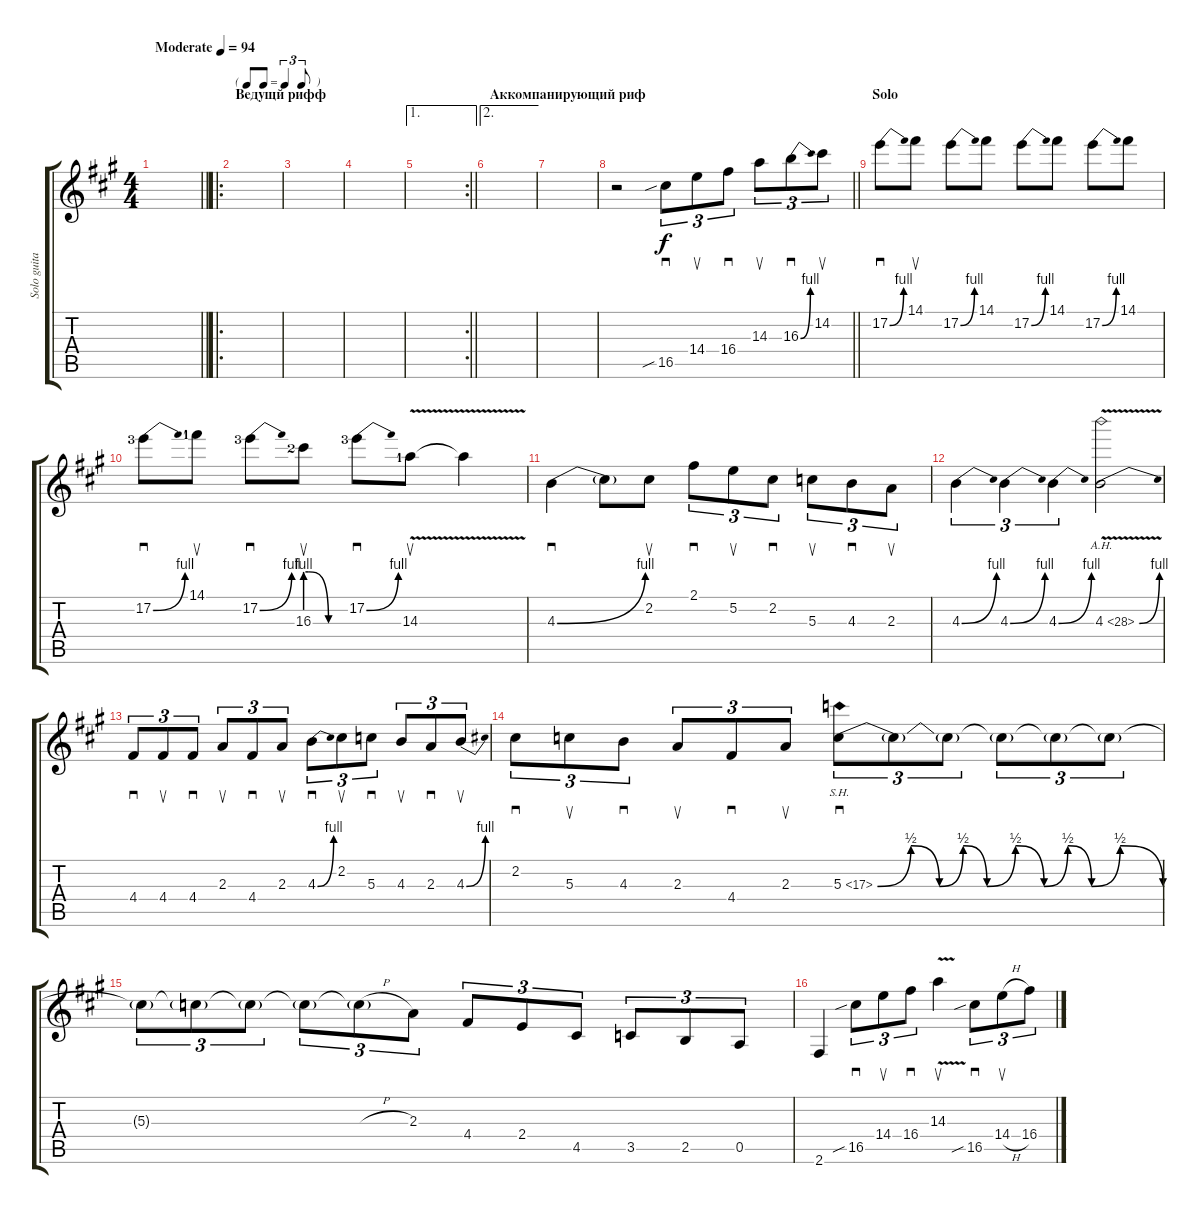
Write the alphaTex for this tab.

\track ("Solo guitar" "Solo guita") {instrument distortionguitar}
\staff {score tabs}
\tuning (E4 B3 G3 D3 A2 E2) {hide}
\ts (4 4)
\tempo (94 "Moderate")
\clef g2
\barLineRight lightlight
\ks f#minor
|
\ro
\tf triplet8th
\section ("" "Ведущй рифф")
|
|
|
\ae 1
\rc 2
\barLineRight lightlight
|
\ae 2
\section ("" "Аккомпанирующий риф")
|
|
\barLineRight lightlight
r.2 16.5{sib}.8{sd tu (3 2)} 14.4.8{su tu (3 2)} 16.4.8{sd tu (3 2)} 14.3.8{su tu (3 2)} 16.3{be (bend 0 0 60 4)}.8{sd tu (3 2)} 14.2.8{su tu (3 2)} |
\section ("" "Solo")
17.2{be (bend 0 0 60 4)}.8{sd} 14.1.8{su} 17.2{be (bend 0 0 60 4)}.8 14.1.8 17.2{be (bend 0 0 60 4)}.8 14.1.8 17.2{be (bend 0 0 60 4)}.8 14.1.8 |
17.2{be (bend 0 0 60 4) lf 4}.8{sd} 14.1{lf 2}.8{su} 17.2{be (bend 0 0 60 4) lf 4}.8{sd} 16.3{be (custom 0 4 5 4 35 0 60 0) lf 3}.8{su} 17.2{be (bend 0 0 60 4) lf 4}.8{sd} 14.3{v lf 2}.8{su} 14.3{t}.4 |
4.3{be (bend 0 0 60 4)}.4{sd} 4.3{t}.8 2.2.8{su} 2.1.8{sd tu (3 2)} 5.2.8{su tu (3 2)} 2.2.8{sd tu (3 2)} 5.3.8{su tu (3 2)} 4.3.8{sd tu (3 2)} 2.3.8{su tu (3 2)} |
4.3{be (bend 0 0 60 4)}.4{tu (3 2)} 4.3{be (bend 0 0 60 4)}.4{tu (3 2)} 4.3{be (bend 0 0 60 4)}.4{tu (3 2)} 4.3{be (bend 0 0 60 4) ah 24 v}.2 |
4.4.8{sd tu (3 2)} 4.4.8{su tu (3 2)} 4.4.8{sd tu (3 2)} 2.3.8{su tu (3 2)} 4.4.8{sd tu (3 2)} 2.3.8{su tu (3 2)} 4.3{be (bend 0 0 60 4)}.8{sd tu (3 2)} 2.2.8{su tu (3 2)} 5.3.8{sd tu (3 2)} 4.3.8{su tu (3 2)} 2.3.8{sd tu (3 2)} 4.3{be (bend 0 0 60 4)}.8{su tu (3 2)} |
2.2.8{sd tu (3 2)} 5.3.8{su tu (3 2)} 4.3.8{sd tu (3 2)} 2.3.8{su tu (3 2)} 4.4.8{sd tu (3 2)} 2.3.8{su tu (3 2)} 5.3{be (custom 0 0 7 2 13 0 18 2 23 0 29 2 35 0 40 2 45 0 51 2 60 0) sh 12}.8{sd tu (3 2)} 5.3{t}.8{tu (3 2)} 5.3{t}.8{tu (3 2)} 5.3{t}.8{tu (3 2)} 5.3{t}.8{tu (3 2)} 5.3{t}.8{tu (3 2)} |
5.3{t}.8{tu (3 2)} 5.3{t}.8{tu (3 2)} 5.3{t}.8{tu (3 2)} 5.3{t}.8{tu (3 2)} 5.3{h t}.8{tu (3 2)} 2.3.8{tu (3 2)} 4.4.8{tu (3 2)} 2.4.8{tu (3 2)} 4.5.8{tu (3 2)} 3.5.8{tu (3 2)} 2.5.8{tu (3 2)} 0.5.8{tu (3 2)} |
2.6.4 16.5{sib}.8{sd tu (3 2)} 14.4.8{su tu (3 2)} 16.4.8{sd tu (3 2)} 14.3{v}.4{su} 16.5{sib}.8{sd tu (3 2)} 14.4{h}.8{su tu (3 2)} 16.4.8{tu (3 2)}
